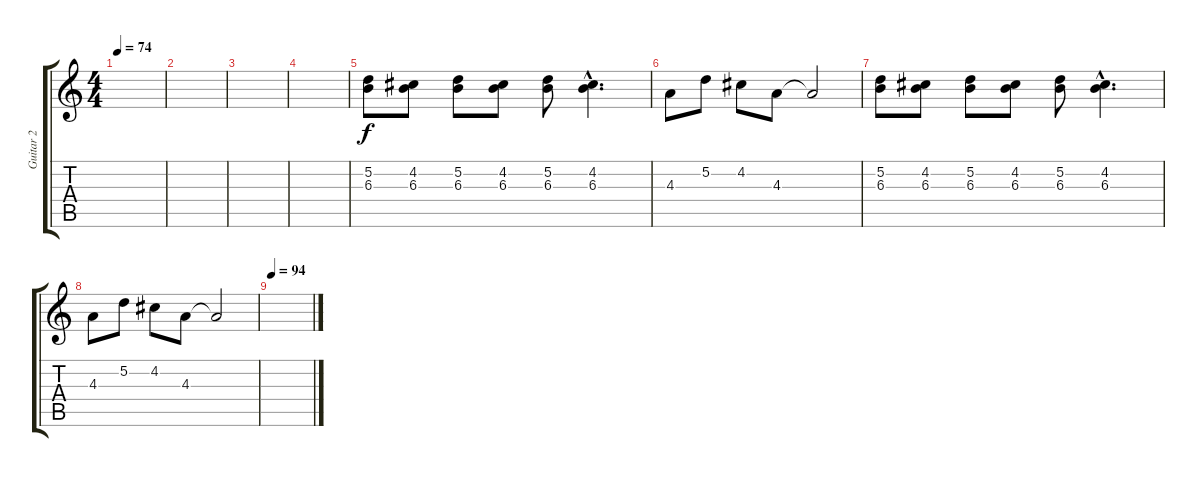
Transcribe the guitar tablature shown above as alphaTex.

\track ("Guitar 2" "Guitar 2") {instrument acousticguitarsteel}
\staff {score tabs}
\tuning (D4 A3 F3 C3 G2 C2) {hide}
\ts (4 4)
\tempo 74
\clef g2
\ks c
|
|
|
|
(5.2 6.3).8 (4.2 6.3).8 (5.2 6.3).8 (4.2 6.3).8 (5.2 6.3).8 (4.2{hac} 6.3{hac}).4{d} |
4.3.8 5.2.8 4.2.8 4.3.8 4.3{t}.2 |
(5.2 6.3).8 (4.2 6.3).8 (5.2 6.3).8 (4.2 6.3).8 (5.2 6.3).8 (4.2{hac} 6.3{hac}).4{d} |
4.3.8 5.2.8 4.2.8 4.3.8 4.3{t}.2 |
\tempo 94
